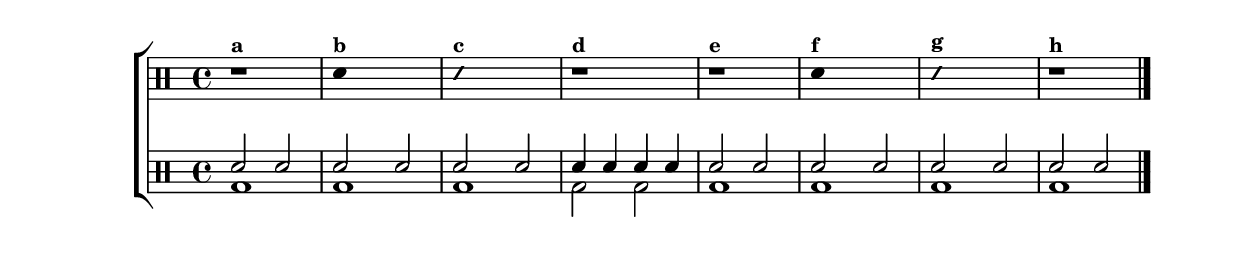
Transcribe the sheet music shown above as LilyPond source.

\version "2.10.00"

%\header {title = "improvisando com duas notas"}

\new ChoirStaff <<

  \drummode <<

    \drums {
%%((
%{
%%))
      \set Staff.instrumentName = \markup {"Percussão"}
      \set Staff.shortInstrumentName = "Perc"
%%((
%}
%%))
      \override Staff.TimeSignature #'style = #'()
      \time 4/4
      r1^\markup {\small \bold {"a"}}
      \override Stem #'transparent = ##t
      sn4^\markup {\small \bold {"b"}} s2. 
      \override NoteHead #'style = #'slash
      \override NoteHead #'font-size = #-4
      sn4^\markup {\small \bold {"c"}} s2.
      \revert NoteHead #'style 
      \revert NoteHead #'font-size
      r1^\markup {\small \bold {"d"}}
      r1^\markup {\small \bold {"e"}} 
      sn4^\markup {\small \bold {"f"}} s2. 
      \override NoteHead #'style = #'slash
      \override NoteHead #'font-size = #-4
      sn4^\markup {\small \bold {"g"}} s2.
      \revert NoteHead #'style
      \revert NoteHead #'font-size
      r1^\markup {\small \bold {"h"}} 
      \bar "|."
    }

    \drums {
      \override Staff.TimeSignature #'style = #'()
      \time 4/4 

      \context DrumVoice = "1" { }
      \context DrumVoice = "2" {  }
      <<
        {sn2 sn 
         sn2 sn  
         sn2 sn  
         sn4 sn sn sn  
         sn2 sn  
         sn2 sn  
         sn2 sn  
         sn2 sn     
       }
        \\{ bd1 bd1 bd1 bd2 bd bd1 bd1 bd1 bd1 }
      >>
      \bar "|."
    }
  >>
>>